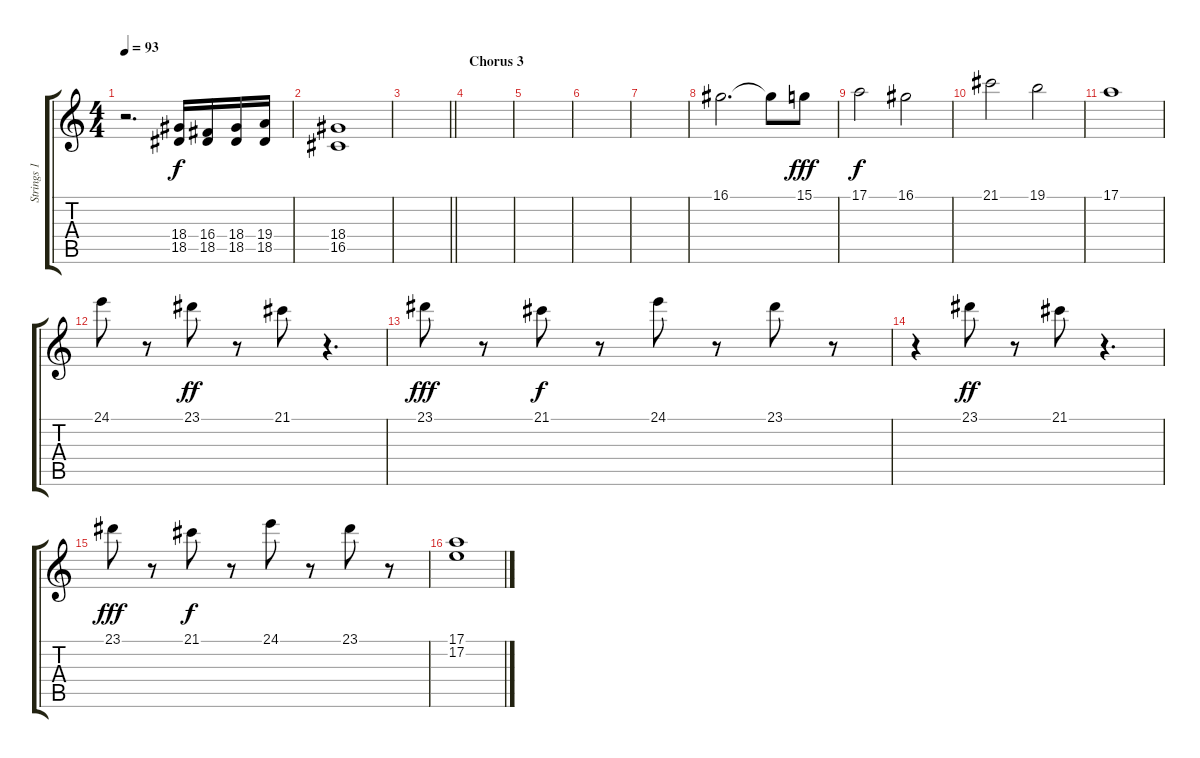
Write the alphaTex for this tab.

\track ("Strings 1" "Strings 1") {instrument stringensemble1}
\staff {score tabs}
\tuning (E4 B3 G3 D3 A2 E2) {hide}
\ts (4 4)
\tempo 93
\clef g2
\ks c
r.2{d dy f} (18.4 18.5).16{volume 12} (16.4 18.5).16 (18.4 18.5).16 (19.4 18.5).16 |
(18.4 16.5).1 |
\barLineRight lightlight
|
\section ("" "Chorus 3")
|
|
|
|
16.1.2{d volume 12} 16.1{t}.8 15.1.8{dy fff} |
17.1.2{dy f} 16.1.2 |
21.1.2 19.1.2 |
17.1.1 |
24.1.8 r.8 23.1.8{dy ff} r.8 21.1.8 r.4{d} |
23.1.8{dy fff} r.8 21.1.8{dy f} r.8 24.1.8 r.8 23.1.8 r.8 |
r.4 23.1.8{dy ff} r.8 21.1.8 r.4{d} |
23.1.8{dy fff} r.8 21.1.8{dy f} r.8 24.1.8 r.8 23.1.8 r.8 |
(17.1 17.2).1
